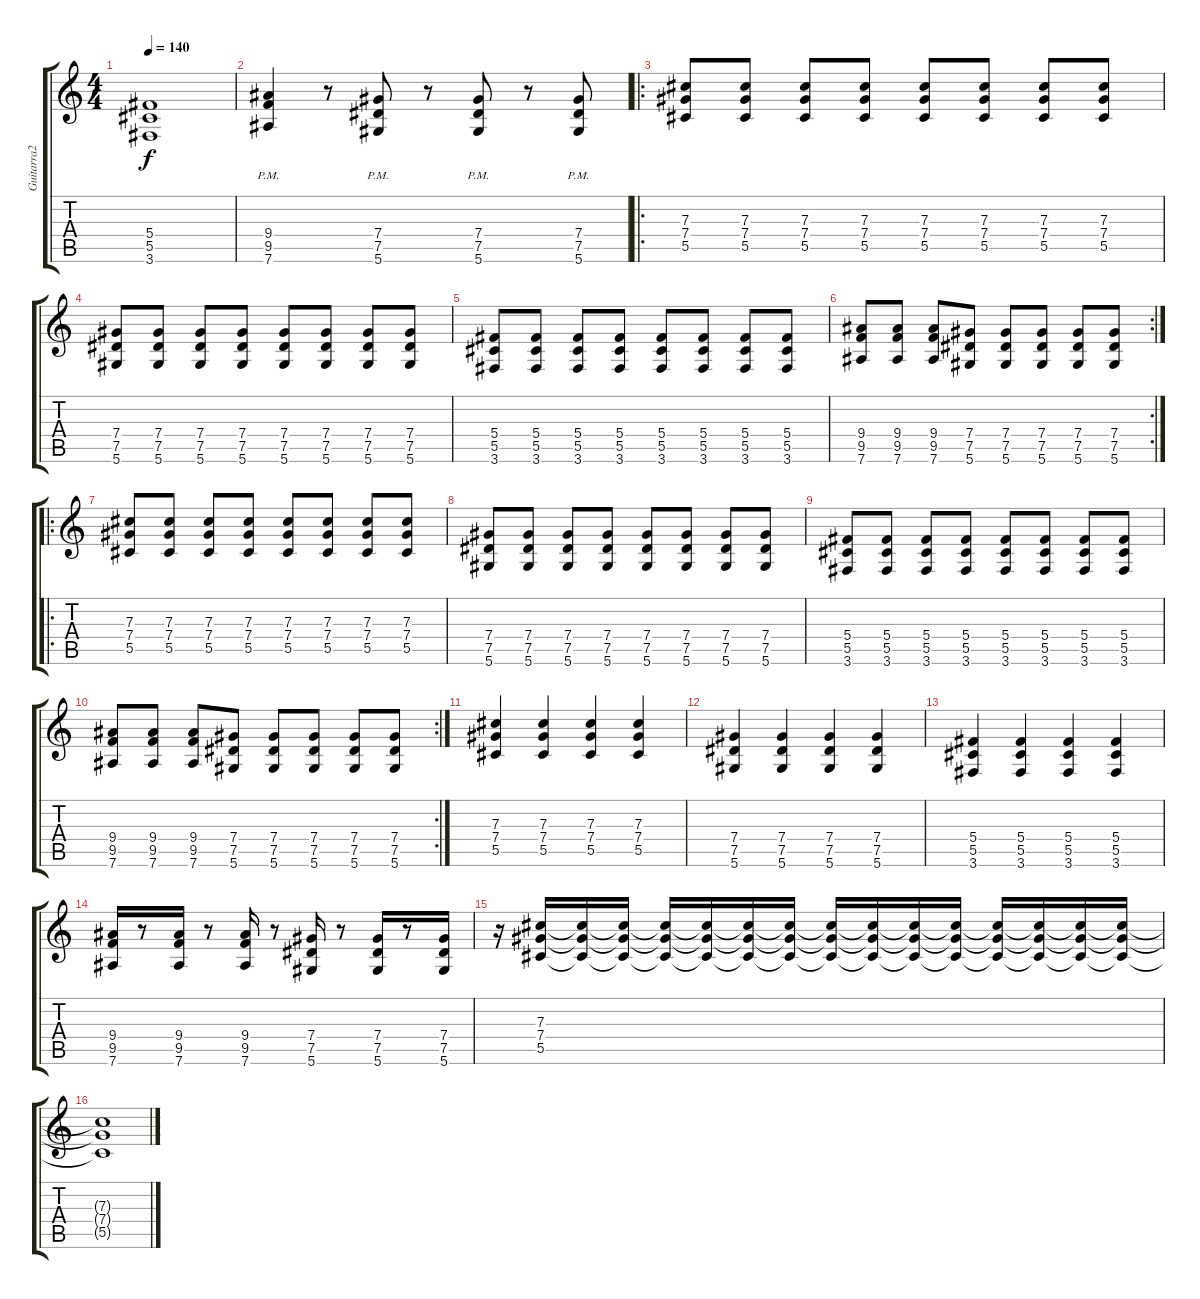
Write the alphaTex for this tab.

\track ("Guitarra2" "Guitarra2") {instrument distortionguitar}
\staff {score tabs}
\tuning (Eb4 Bb3 Gb3 Db3 Ab2 Eb2) {hide}
\ts (4 4)
\tempo 140
\clef g2
\ks c
(5.4 5.5 3.6).1{dy f} |
(9.4{pm} 9.5{pm} 7.6{pm}).4 r.8 (7.4{pm} 7.5{pm} 5.6{pm}).8 r.8 (7.4{pm} 7.5{pm} 5.6{pm}).8 r.8 (7.4{pm} 7.5{pm} 5.6{pm}).8 |
\ro
(7.3 7.4 5.5).8{volume 14} (7.3 7.4 5.5).8 (7.3 7.4 5.5).8 (7.3 7.4 5.5).8 (7.3 7.4 5.5).8 (7.3 7.4 5.5).8 (7.3 7.4 5.5).8 (7.3 7.4 5.5).8 |
(7.4 7.5 5.6).8 (7.4 7.5 5.6).8 (7.4 7.5 5.6).8 (7.4 7.5 5.6).8 (7.4 7.5 5.6).8 (7.4 7.5 5.6).8 (7.4 7.5 5.6).8 (7.4 7.5 5.6).8 |
(5.4 5.5 3.6).8 (5.4 5.5 3.6).8 (5.4 5.5 3.6).8 (5.4 5.5 3.6).8 (5.4 5.5 3.6).8 (5.4 5.5 3.6).8 (5.4 5.5 3.6).8 (5.4 5.5 3.6).8 |
\rc 2
(9.4 9.5 7.6).8 (9.4 9.5 7.6).8 (9.4 9.5 7.6).8 (7.4 7.5 5.6).8 (7.4 7.5 5.6).8 (7.4 7.5 5.6).8 (7.4 7.5 5.6).8 (7.4 7.5 5.6).8 |
\ro
(7.3 7.4 5.5).8{volume 14} (7.3 7.4 5.5).8 (7.3 7.4 5.5).8 (7.3 7.4 5.5).8 (7.3 7.4 5.5).8 (7.3 7.4 5.5).8 (7.3 7.4 5.5).8 (7.3 7.4 5.5).8 |
(7.4 7.5 5.6).8 (7.4 7.5 5.6).8 (7.4 7.5 5.6).8 (7.4 7.5 5.6).8 (7.4 7.5 5.6).8 (7.4 7.5 5.6).8 (7.4 7.5 5.6).8 (7.4 7.5 5.6).8 |
(5.4 5.5 3.6).8 (5.4 5.5 3.6).8 (5.4 5.5 3.6).8 (5.4 5.5 3.6).8 (5.4 5.5 3.6).8 (5.4 5.5 3.6).8 (5.4 5.5 3.6).8 (5.4 5.5 3.6).8 |
\rc 2
(9.4 9.5 7.6).8 (9.4 9.5 7.6).8 (9.4 9.5 7.6).8 (7.4 7.5 5.6).8 (7.4 7.5 5.6).8 (7.4 7.5 5.6).8 (7.4 7.5 5.6).8 (7.4 7.5 5.6).8 |
(7.3 7.4 5.5).4 (7.3 7.4 5.5).4 (7.3 7.4 5.5).4 (7.3 7.4 5.5).4 |
(7.4 7.5 5.6).4 (7.4 7.5 5.6).4 (7.4 7.5 5.6).4 (7.4 7.5 5.6).4 |
(5.4 5.5 3.6).4 (5.4 5.5 3.6).4 (5.4 5.5 3.6).4 (5.4 5.5 3.6).4 |
(9.4 9.5 7.6).16 r.8 (9.4 9.5 7.6).16 r.8 (9.4 9.5 7.6).16 r.8 (7.4 7.5 5.6).16 r.8 (7.4 7.5 5.6).16 r.8 (7.4 7.5 5.6).16 |
r.16 (7.3 7.4 5.5).16 (7.3{t} 7.4{t} 5.5{t}).16 (7.3{t} 7.4{t} 5.5{t}).16 (7.3{t} 7.4{t} 5.5{t}).16 (7.3{t} 7.4{t} 5.5{t}).16 (7.3{t} 7.4{t} 5.5{t}).16 (7.3{t} 7.4{t} 5.5{t}).16 (7.3{t} 7.4{t} 5.5{t}).16 (7.3{t} 7.4{t} 5.5{t}).16 (7.3{t} 7.4{t} 5.5{t}).16 (7.3{t} 7.4{t} 5.5{t}).16 (7.3{t} 7.4{t} 5.5{t}).16 (7.3{t} 7.4{t} 5.5{t}).16 (7.3{t} 7.4{t} 5.5{t}).16 (7.3{t} 7.4{t} 5.5{t}).16 |
(7.3{t} 7.4{t} 5.5{t}).1
